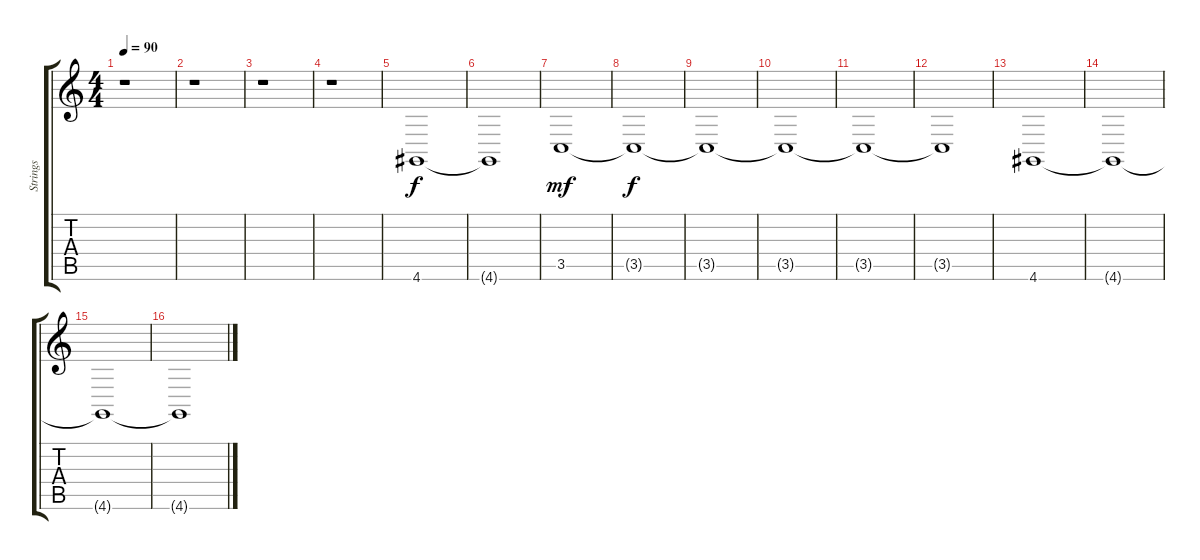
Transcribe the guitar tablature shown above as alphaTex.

\track ("Strings" "Strings") {instrument tremolostrings}
\staff {score tabs}
\tuning (E4 B3 G3 D3 A2 E2) {hide}
\ts (4 4)
\tempo 90
\clef g2
\ks c
r.1{dy f instrument tremolostrings} |
r.1 |
r.1 |
r.1 |
4.6.1 |
4.6{t}.1 |
3.5.1{dy mf} |
3.5{t}.1{dy f} |
3.5{t}.1 |
3.5{t}.1 |
3.5{t}.1 |
3.5{t}.1 |
4.6.1 |
4.6{t}.1 |
4.6{t}.1 |
4.6{t}.1
